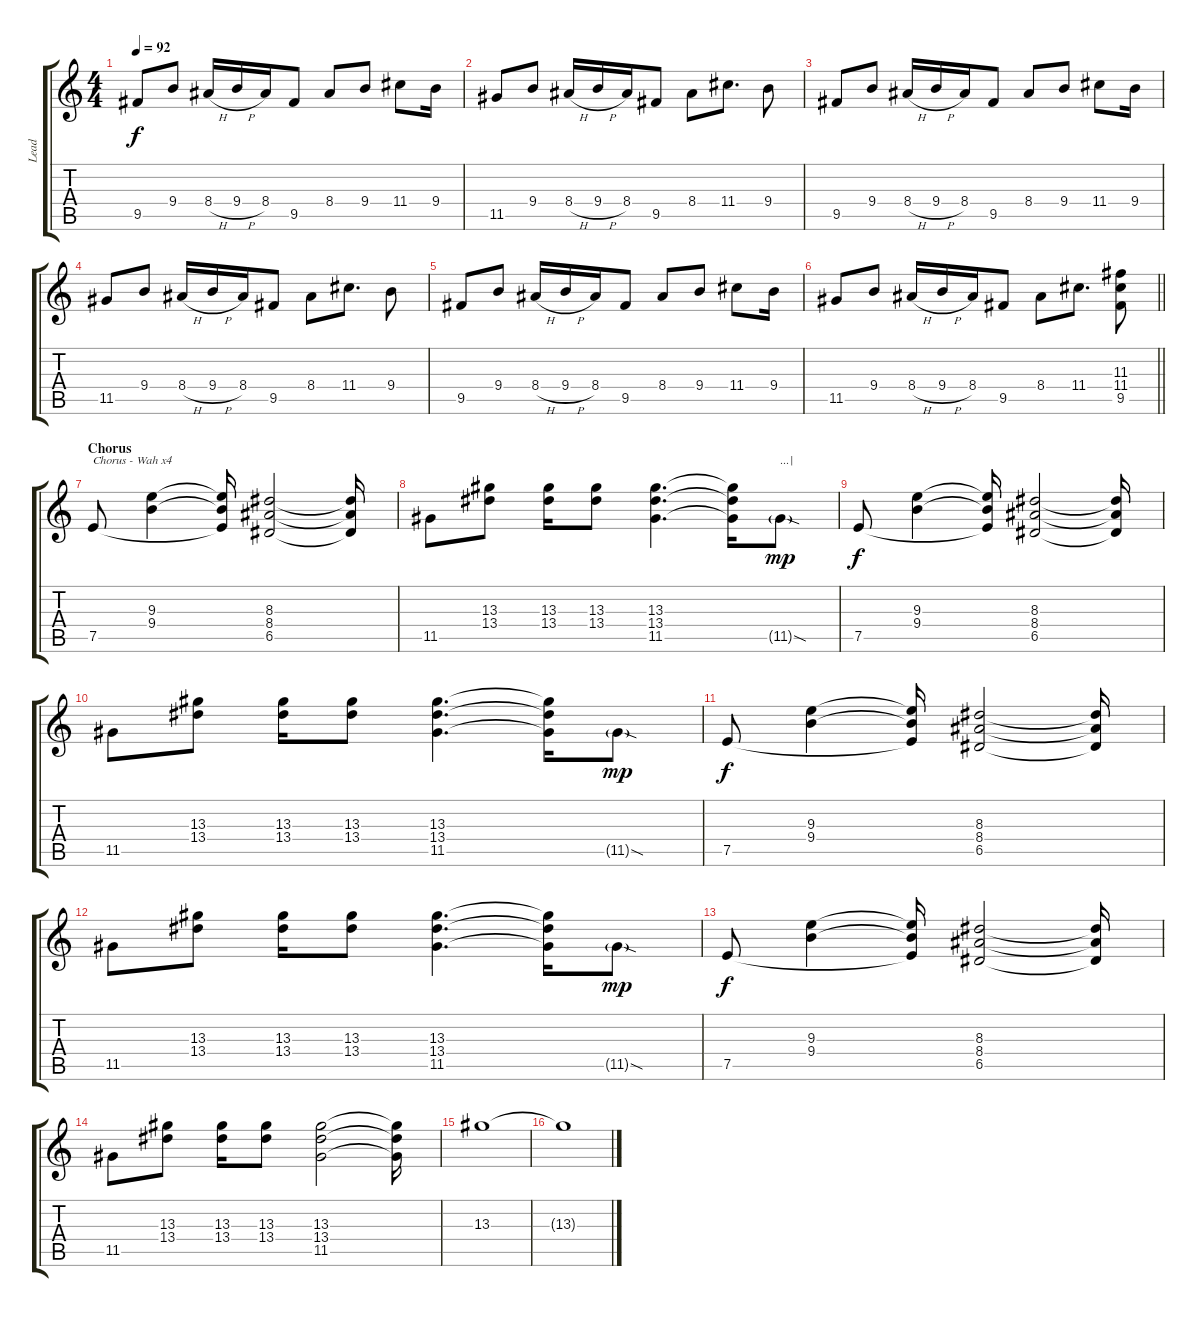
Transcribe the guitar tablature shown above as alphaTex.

\track ("Lead" "Lead") {instrument overdrivenguitar}
\staff {score tabs}
\tuning (E4 B3 G3 D3 A2 E2) {hide}
\ts (4 4)
\tempo 92
\clef g2
\ks c
9.5.8{dy f} 9.4.8 8.4{h}.16 9.4{h}.16 8.4.16 9.5.8 8.4.8 9.4.8 11.4.8 9.4.16 |
11.5.8 9.4.8 8.4{h}.16 9.4{h}.16 8.4.16 9.5.8 8.4.8 11.4.8{d} 9.4.8 |
9.5.8 9.4.8 8.4{h}.16 9.4{h}.16 8.4.16 9.5.8 8.4.8 9.4.8 11.4.8 9.4.16 |
11.5.8 9.4.8 8.4{h}.16 9.4{h}.16 8.4.16 9.5.8 8.4.8 11.4.8{d} 9.4.8 |
9.5.8 9.4.8 8.4{h}.16 9.4{h}.16 8.4.16 9.5.8 8.4.8 9.4.8 11.4.8 9.4.16 |
\barLineRight lightlight
11.5.8 9.4.8 8.4{h}.16 9.4{h}.16 8.4.16 9.5.8 8.4.8 11.4.8{d} (11.3 11.4 9.5).8 |
\section ("" "Chorus")
7.5.8{txt "Chorus - Wah x4"} (9.3 9.4).4 (9.3{t} 9.4{t} 7.5{t}).16 (8.3 8.4 6.5).2 (8.3{t} 8.4{t} 6.5{t}).16 |
11.5.8 (13.3 13.4).8 (13.3 13.4).16 (13.3 13.4).8 (13.3 13.4 11.5).4{d} (13.3{t} 13.4{t} 11.5{t}).16 11.5{sod g}.8{txt "...|" dy mp} |
7.5.8{dy f} (9.3 9.4).4 (9.3{t} 9.4{t} 7.5{t}).16 (8.3 8.4 6.5).2 (8.3{t} 8.4{t} 6.5{t}).16 |
11.5.8 (13.3 13.4).8 (13.3 13.4).16 (13.3 13.4).8 (13.3 13.4 11.5).4{d} (13.3{t} 13.4{t} 11.5{t}).16 11.5{sod g}.8{dy mp} |
7.5.8{dy f} (9.3 9.4).4 (9.3{t} 9.4{t} 7.5{t}).16 (8.3 8.4 6.5).2 (8.3{t} 8.4{t} 6.5{t}).16 |
11.5.8 (13.3 13.4).8 (13.3 13.4).16 (13.3 13.4).8 (13.3 13.4 11.5).4{d} (13.3{t} 13.4{t} 11.5{t}).16 11.5{sod g}.8{dy mp} |
7.5.8{dy f} (9.3 9.4).4 (9.3{t} 9.4{t} 7.5{t}).16 (8.3 8.4 6.5).2 (8.3{t} 8.4{t} 6.5{t}).16 |
11.5.8 (13.3 13.4).8 (13.3 13.4).16 (13.3 13.4).8 (13.3 13.4 11.5).2 (13.3{t} 13.4{t} 11.5{t}).16 |
13.3.1{volume 0} |
13.3{t}.1
